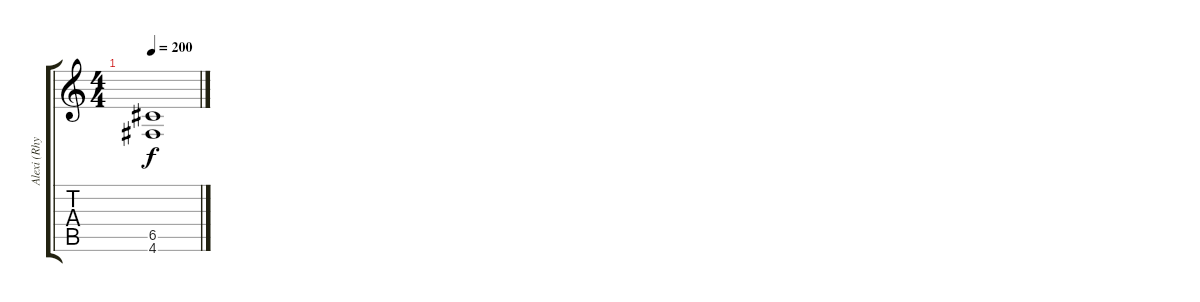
\track ("Alexi (Rhythm)" "Alexi (Rhy") {instrument distortionguitar}
\staff {score tabs}
\tuning (D4 A3 F3 C3 G2 D2) {hide}
\ts (4 4)
\tempo 200
\clef g2
\ks c
(6.5{t} 4.6{t}).1{dy f}
